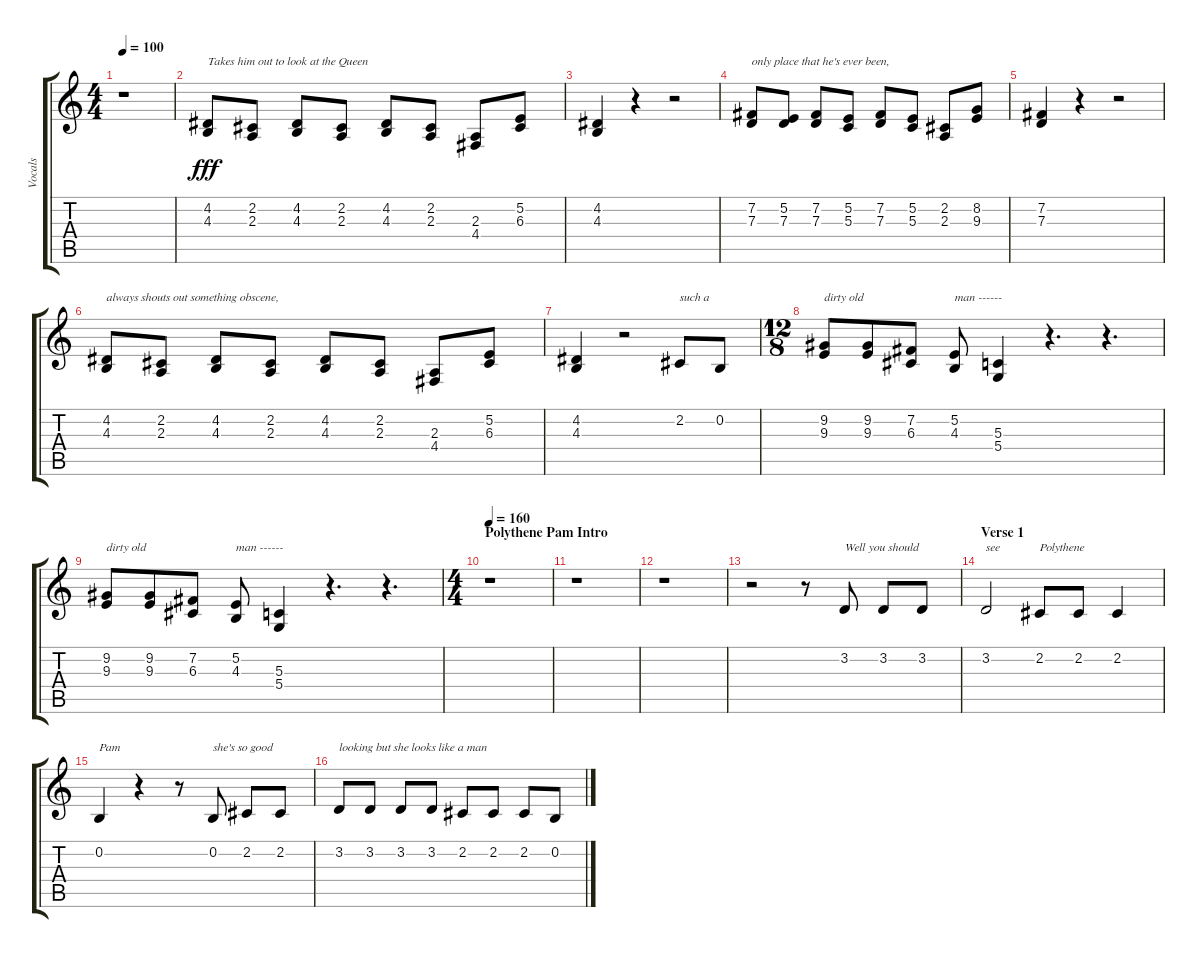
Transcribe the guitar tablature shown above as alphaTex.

\track ("Vocals" "Vocals") {instrument choiraahs}
\staff {score tabs}
\tuning (E4 B3 G3 D3 A2 E2) {hide}
\ts (4 4)
\tempo 100
\clef g2
\ks c
r.1{dy fff} |
(4.2 4.3).8{txt "Takes him out to look at the Queen"} (2.2 2.3).8 (4.2 4.3).8 (2.2 2.3).8 (4.2 4.3).8 (2.2 2.3).8 (2.3 4.4).8 (5.2 6.3).8 |
(4.2 4.3).4 r.4 r.2 |
(7.2 7.3).8{txt "only place that he's ever been,"} (5.2 7.3).8 (7.2 7.3).8 (5.2 5.3).8 (7.2 7.3).8 (5.2 5.3).8 (2.2 2.3).8 (8.2 9.3).8 |
(7.2 7.3).4 r.4 r.2 |
(4.2 4.3).8{txt "always shouts out something obscene,"} (2.2 2.3).8 (4.2 4.3).8 (2.2 2.3).8 (4.2 4.3).8 (2.2 2.3).8 (2.3 4.4).8 (5.2 6.3).8 |
(4.2 4.3).4 r.2 2.2.8{txt "such a"} 0.2.8 |
\ts (12 8)
(9.2 9.3).8{txt "dirty old"} (9.2 9.3).8 (7.2 6.3).8 (5.2 4.3).8{txt "man ------"} (5.3 5.4).4 r.4{d} r.4{d} |
(9.2 9.3).8{txt "dirty old"} (9.2 9.3).8 (7.2 6.3).8 (5.2 4.3).8{txt "man ------"} (5.3 5.4).4 r.4{d} r.4{d} |
\ts (4 4)
\section ("" "Polythene Pam Intro")
\tempo 160
r.1 |
r.1 |
r.1 |
r.2 r.8 3.2.8{txt "Well you should"} 3.2.8 3.2.8 |
\section ("" "Verse 1")
3.2.2{txt "see"} 2.2.8{txt "Polythene"} 2.2.8 2.2.4 |
0.2.4{txt "Pam"} r.4 r.8 0.2.8{txt "she's so good"} 2.2.8 2.2.8 |
3.2.8{txt "looking but she looks like a man"} 3.2.8 3.2.8 3.2.8 2.2.8 2.2.8 2.2.8 0.2.8
